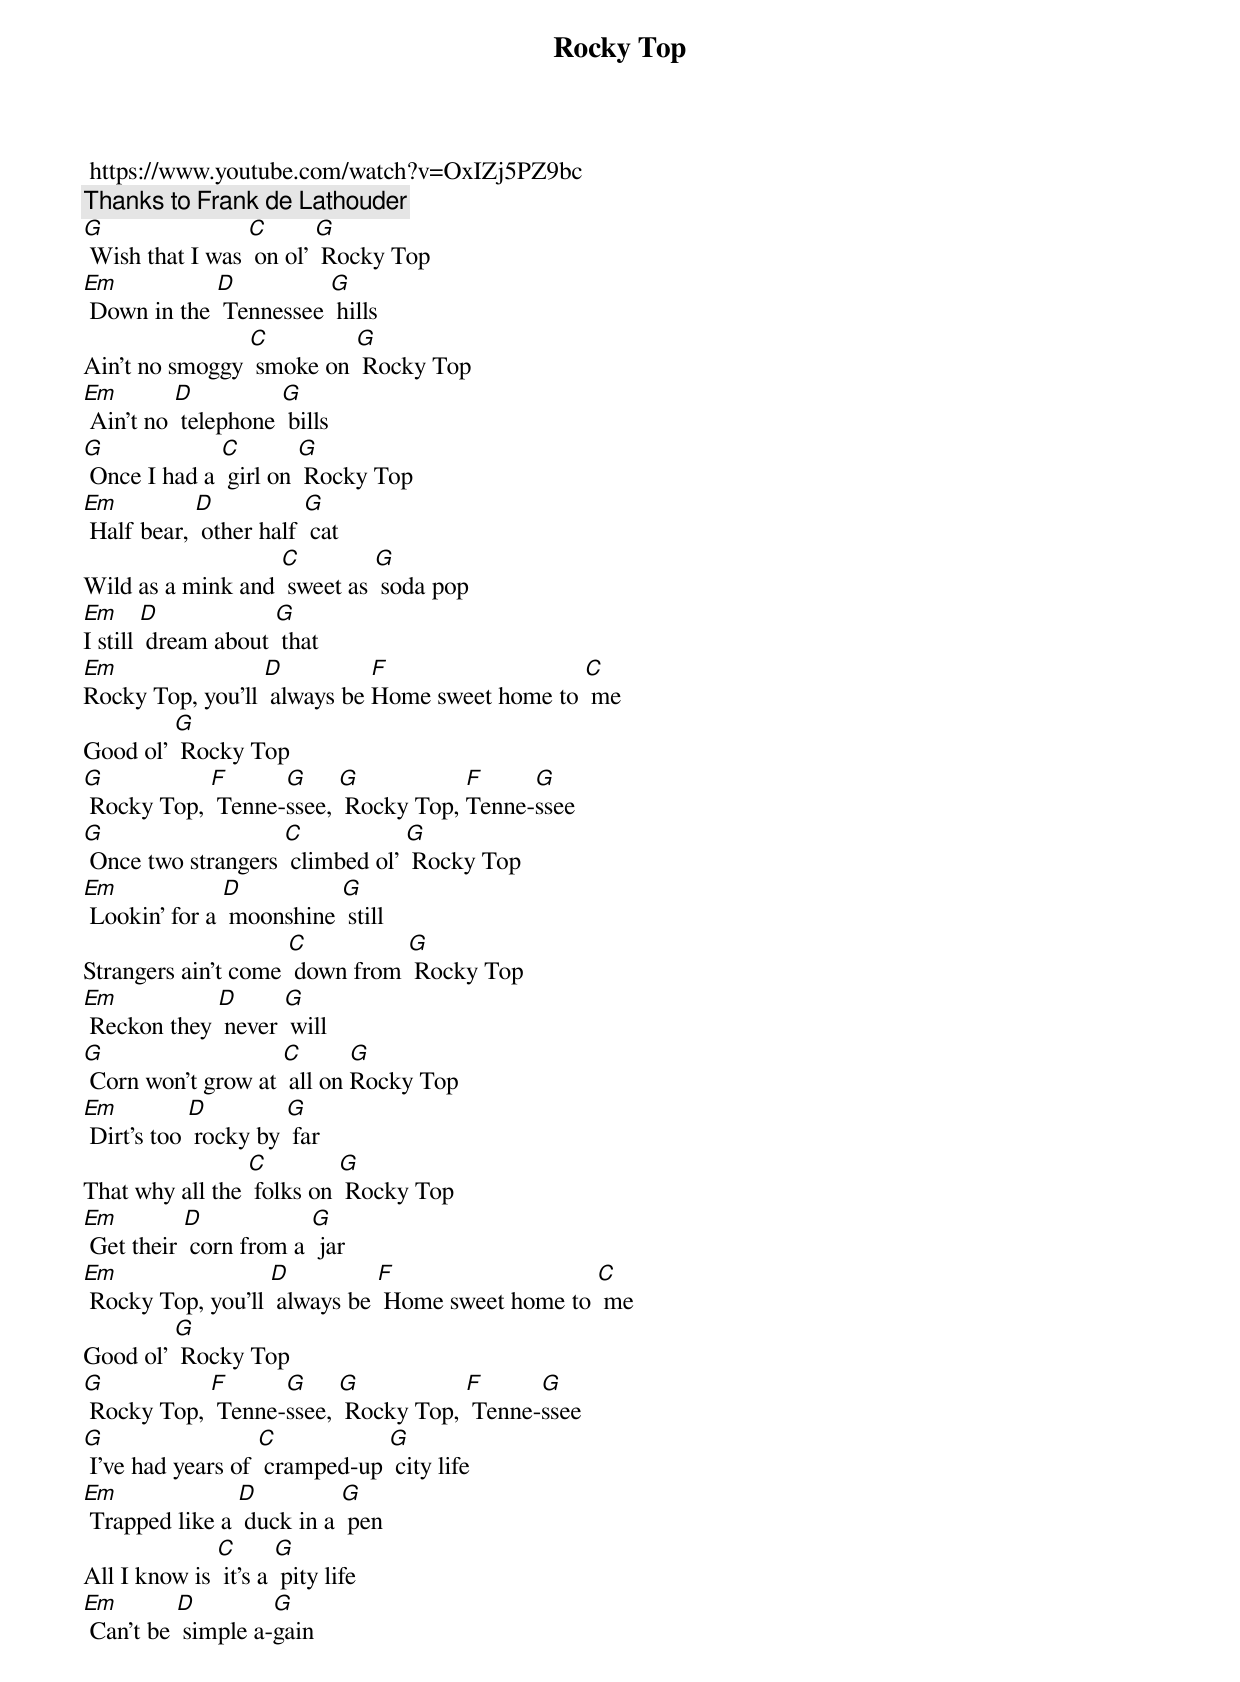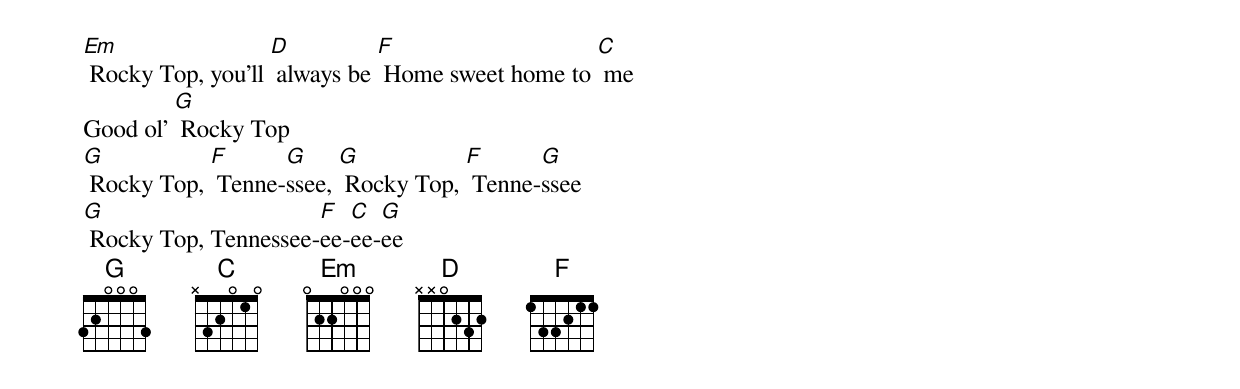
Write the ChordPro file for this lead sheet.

{t: Rocky Top}
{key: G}
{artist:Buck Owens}
 https://www.youtube.com/watch?v=OxIZj5PZ9bc
{c: Thanks to Frank de Lathouder }
[G] Wish that I was [C] on ol' [G] Rocky Top
[Em] Down in the [D] Tennessee [G] hills
Ain't no smoggy [C] smoke on [G] Rocky Top
[Em] Ain't no [D] telephone [G] bills
{c: }
[G] Once I had a [C] girl on [G] Rocky Top
[Em] Half bear, [D] other half [G] cat
Wild as a mink and [C] sweet as [G] soda pop
[Em]I still [D] dream about [G] that
{c: }
[Em]Rocky Top, you'll [D] always be [F]Home sweet home to [C] me
Good ol' [G] Rocky Top
[G] Rocky Top, [F] Tenne-[G]ssee, [G] Rocky Top, [F]Tenne-[G]ssee
{c: }
[G] Once two strangers [C] climbed ol' [G] Rocky Top
[Em] Lookin' for a [D] moonshine [G] still
Strangers ain't come [C] down from [G] Rocky Top
[Em] Reckon they [D] never [G] will
{c: }
[G] Corn won't grow at [C] all on [G]Rocky Top
[Em] Dirt's too [D] rocky by [G] far
That why all the [C] folks on [G] Rocky Top
[Em] Get their [D] corn from a [G] jar
{c: }
[Em] Rocky Top, you'll [D] always be [F] Home sweet home to [C] me
Good ol' [G] Rocky Top
[G] Rocky Top, [F] Tenne-[G]ssee, [G] Rocky Top, [F] Tenne-[G]ssee
{c: }
[G] I've had years of [C] cramped-up [G] city life
[Em] Trapped like a [D] duck in a [G] pen
All I know is [C] it's a [G] pity life
[Em] Can't be [D] simple a-[G]gain
{c: }
[Em] Rocky Top, you'll [D] always be [F] Home sweet home to [C] me
Good ol' [G] Rocky Top
[G] Rocky Top, [F] Tenne-[G]ssee, [G] Rocky Top, [F] Tenne-[G]ssee
{c: }
[G] Rocky Top, Tennessee-[F]ee-[C]ee-[G]ee
